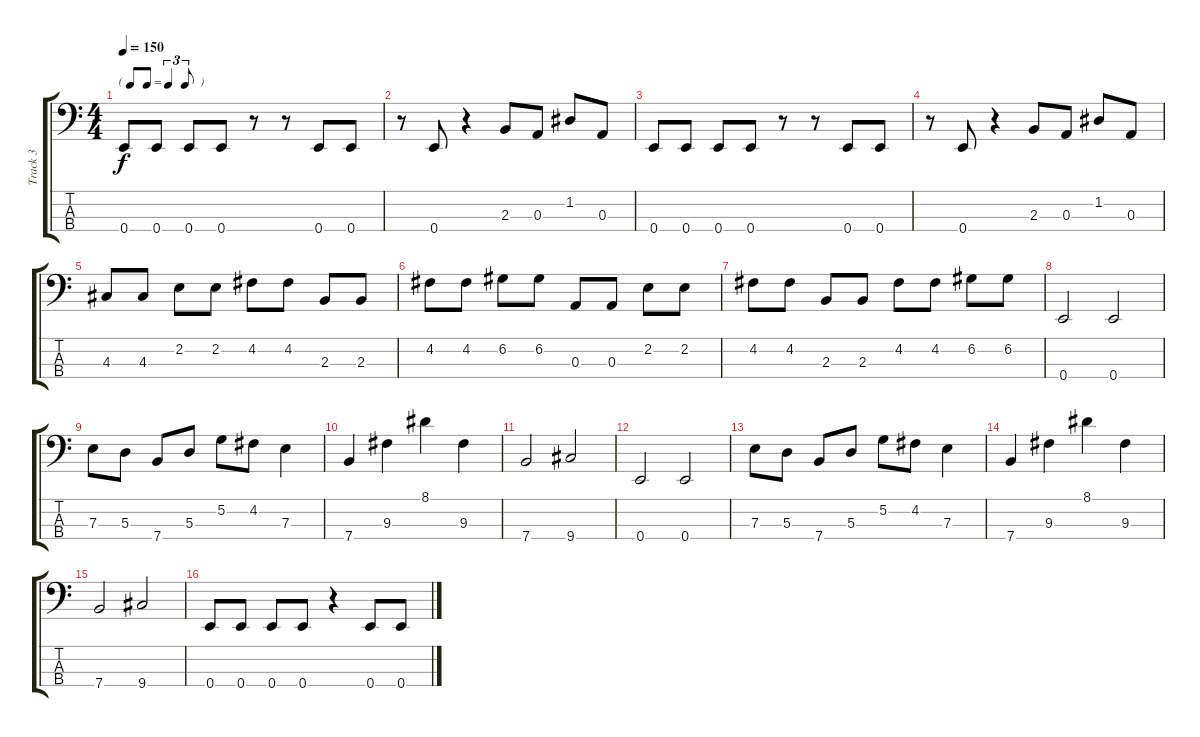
\track ("Track 3" "Track 3") {instrument electricbassfinger}
\staff {score tabs}
\tuning (G2 D2 A1 E1) {hide}
\ts (4 4)
\tf triplet8th
\tempo 150
\clef f4
\ks c
0.4.8{dy f} 0.4.8 0.4.8 0.4.8 r.8 r.8 0.4.8 0.4.8 |
r.8 0.4.8 r.4 2.3.8 0.3.8 1.2.8 0.3.8 |
0.4.8 0.4.8 0.4.8 0.4.8 r.8 r.8 0.4.8 0.4.8 |
r.8 0.4.8 r.4 2.3.8 0.3.8 1.2.8 0.3.8 |
4.3.8 4.3.8 2.2.8 2.2.8 4.2.8 4.2.8 2.3.8 2.3.8 |
4.2.8 4.2.8 6.2.8 6.2.8 0.3.8 0.3.8 2.2.8 2.2.8 |
4.2.8 4.2.8 2.3.8 2.3.8 4.2.8 4.2.8 6.2.8 6.2.8 |
0.4.2 0.4.2 |
7.3.8 5.3.8 7.4.8 5.3.8 5.2.8 4.2.8 7.3.4 |
7.4.4 9.3.4 8.1.4 9.3.4 |
7.4.2 9.4.2 |
0.4.2 0.4.2 |
7.3.8 5.3.8 7.4.8 5.3.8 5.2.8 4.2.8 7.3.4 |
7.4.4 9.3.4 8.1.4 9.3.4 |
7.4.2 9.4.2 |
0.4.8 0.4.8 0.4.8 0.4.8 r.4 0.4.8 0.4.8
